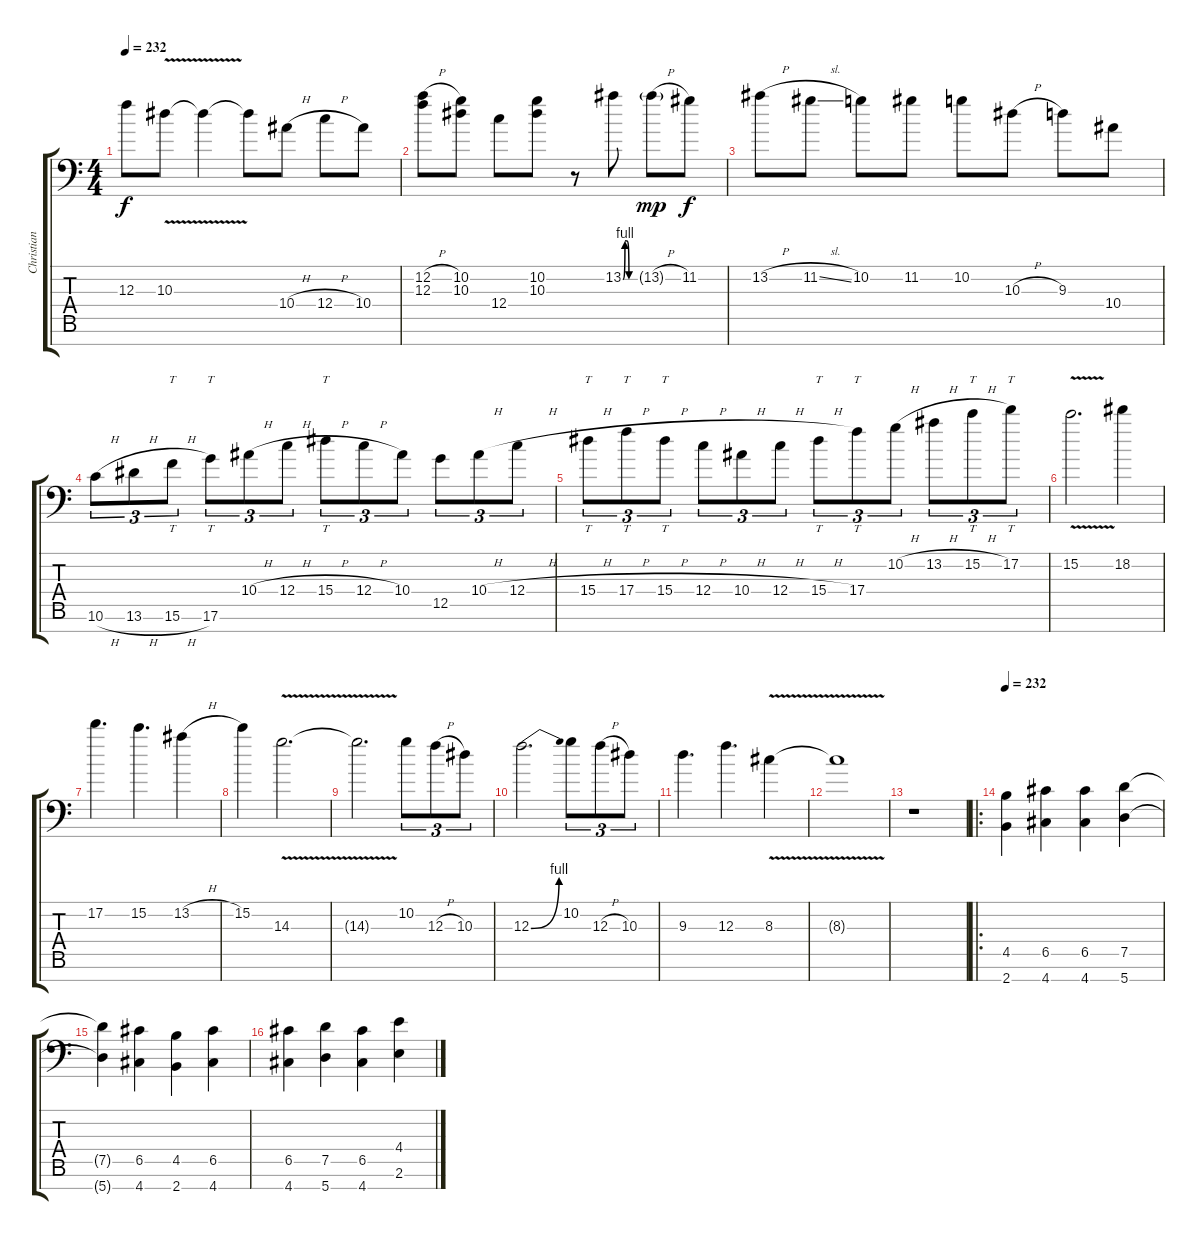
\track ("Christian Muenzner" "Christian ") {instrument distortionguitar}
\staff {score tabs}
\tuning (D4 A3 F3 C3 G2 D2 A1) {hide}
\ts (4 4)
\tempo 232
\clef f4
\ks c
12.3.8{dy f} 10.3{v}.8 10.3{t}.4 10.3{t}.8 10.4{h}.8 12.4{h}.8 10.4.8 |
(12.2{h} 12.3).8 (10.2 10.3).8 12.4.8 (10.2 10.3).8 r.8 13.2{be (custom 0 0 10 4 20 4 30 0 60 0)}.8 13.2{h g}.8{dy mp} 11.2.8{dy f} |
13.2{h}.8 11.2{sl}.8 10.2.8 11.2.8 10.2.8 10.3{h}.8 9.3.8 10.4.8 |
10.6{h}.8{tu (3 2)} 13.6{h}.8{tu (3 2)} 15.6{h}.8{tt tu (3 2)} 17.6.8{tt tu (3 2)} 10.4{h}.8{tu (3 2)} 12.4{h}.8{tu (3 2)} 15.4{h}.8{tt tu (3 2)} 12.4{h}.8{tu (3 2)} 10.4.8{tu (3 2)} 12.5.8{tu (3 2)} 10.4{h}.8{tu (3 2)} 12.4{h}.8{tu (3 2)} |
15.4{h}.8{tt tu (3 2)} 17.4{h}.8{tt tu (3 2)} 15.4{h}.8{tt tu (3 2)} 12.4{h}.8{tu (3 2)} 10.4{h}.8{tu (3 2)} 12.4{h}.8{tu (3 2)} 15.4{h}.8{tt tu (3 2)} 17.4.8{tt tu (3 2)} 10.2{h}.8{tu (3 2)} 13.2{h}.8{tu (3 2)} 15.2{h}.8{tt tu (3 2)} 17.2.8{tt tu (3 2)} |
15.2{v}.2{d} 18.2.4 |
17.2.4{d} 15.2.4{d} 13.2{h}.4 |
15.2.4 14.3{v}.2{d} |
14.3{t}.2{d} 10.2.8{tu (3 2)} 12.3{h}.8{tu (3 2)} 10.3.8{tu (3 2)} |
12.3{be (bend 0 0 60 4)}.2{d} 10.2.8{tu (3 2)} 12.3{h}.8{tu (3 2)} 10.3.8{tu (3 2)} |
9.3.4{d} 12.3.4{d} 8.3{v}.4 |
8.3{t}.1 |
r.1 |
\ro
\tempo 232
(4.5 2.7).4 (6.5 4.7).4 (6.5 4.7).4 (7.5 5.7).4 |
(7.5{t} 5.7{t}).4 (6.5 4.7).4 (4.5 2.7).4 (6.5 4.7).4 |
(6.5 4.7).4 (7.5 5.7).4 (6.5 4.7).4 (4.4 2.6).4
